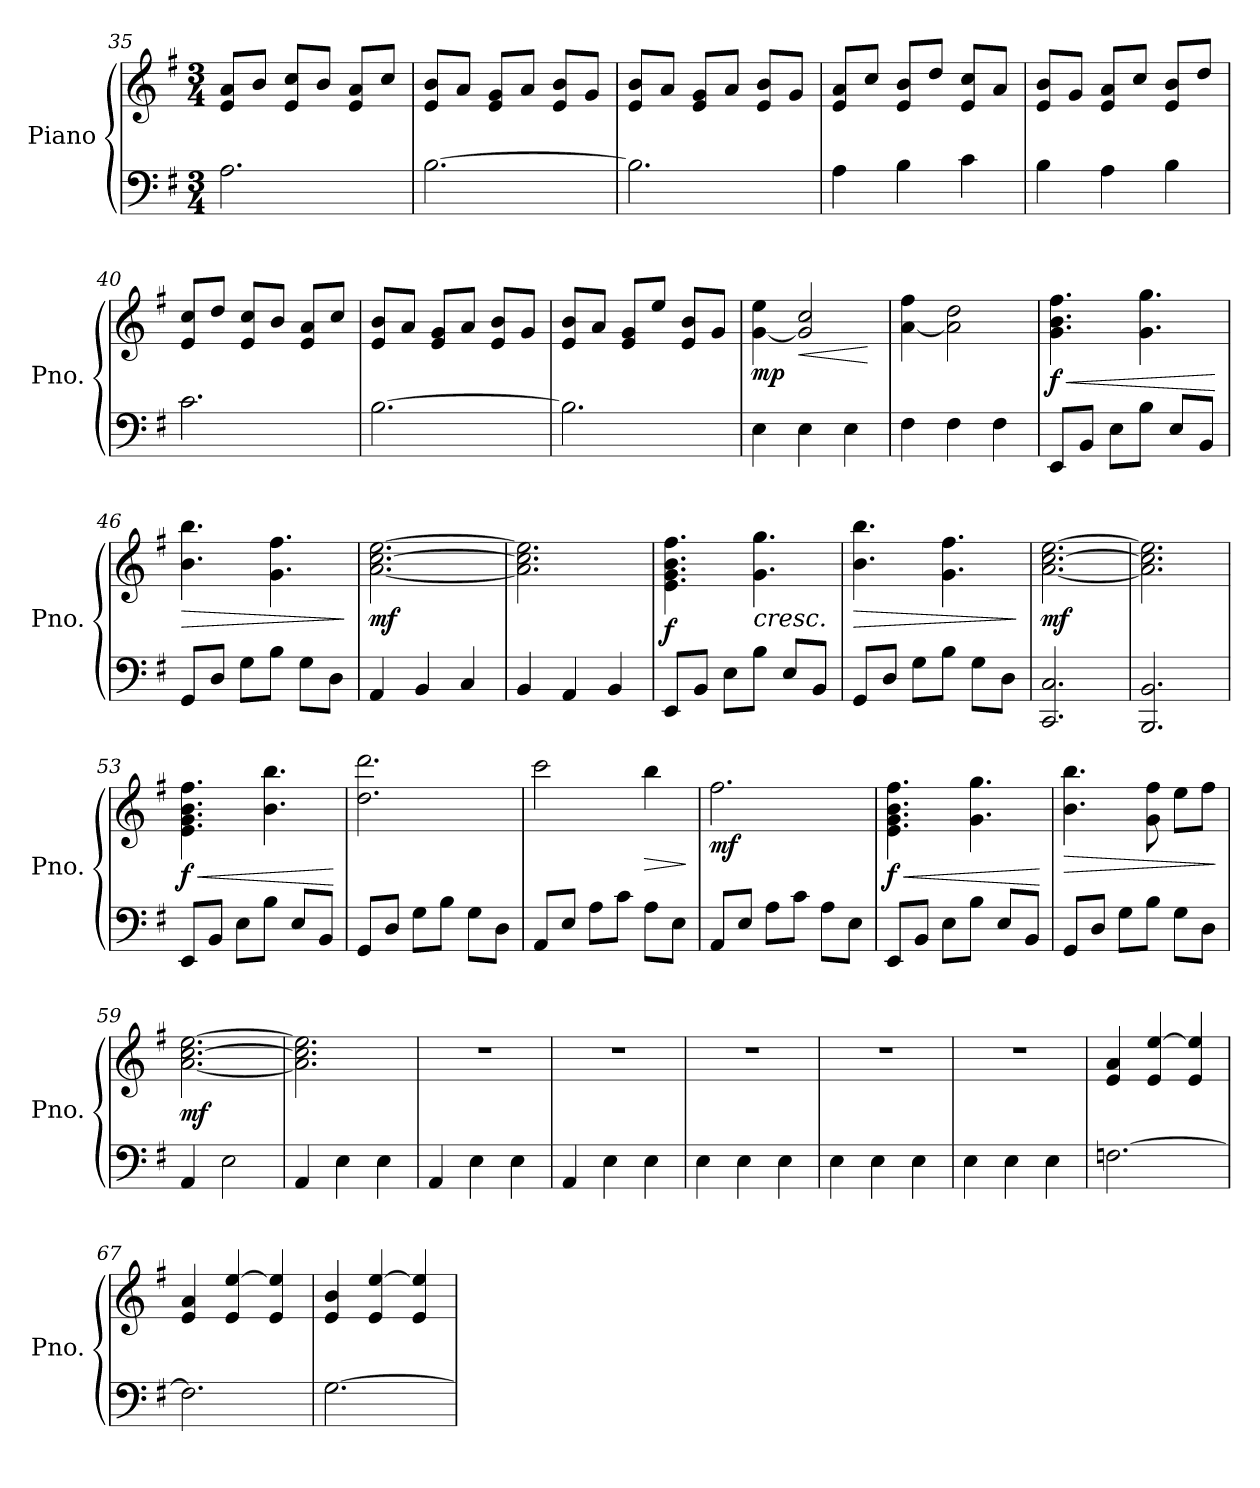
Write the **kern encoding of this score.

**kern	**kern	**dynam
*part1	*part1	*part1
*staff2	*staff1	*staff1/2
*I"Piano	*	*
*I'Pno.	*	*
*clefF4	*clefG2	*
*k[f#]	*k[f#]	*
*M3/4	*M3/4	*
=35	=35	=35
2.A\	8e/ 8a/L	.
.	8b/J	.
.	8e/ 8cc/L	.
.	8b/J	.
.	8e/ 8a/L	.
.	8cc/J	.
=36	=36	=36
[2.B\	8e/ 8b/L	.
.	8a/J	.
.	8e/ 8g/L	.
.	8a/J	.
.	8e/ 8b/L	.
.	8g/J	.
=37	=37	=37
2.B\]	8e/ 8b/L	.
.	8a/J	.
.	8e/ 8g/L	.
.	8a/J	.
.	8e/ 8b/L	.
.	8g/J	.
=38	=38	=38
4A\	8e/ 8a/L	.
.	8cc/J	.
4B\	8e/ 8b/L	.
.	8dd/J	.
4c\	8e/ 8cc/L	.
.	8a/J	.
=39	=39	=39
4B\	8e/ 8b/L	.
.	8g/J	.
4A\	8e/ 8a/L	.
.	8cc/J	.
4B\	8e/ 8b/L	.
.	8dd/J	.
!!LO:PB:g=z
=40	=40	=40
2.c\	8e/ 8cc/L	.
.	8dd/J	.
.	8e/ 8cc/L	.
.	8b/J	.
.	8e/ 8a/L	.
.	8cc/J	.
=41	=41	=41
[2.B\	8e/ 8b/L	.
.	8a/J	.
.	8e/ 8g/L	.
.	8a/J	.
.	8e/ 8b/L	.
.	8g/J	.
=42	=42	=42
2.B\]	8e/ 8b/L	.
.	8a/J	.
.	8e/ 8g/L	.
.	8ee/J	.
.	8e/ 8b/L	.
.	8g/J	.
=43	=43	=43
!	!	!LO:DY:b
4E\	[4g\ 4ee\	mp
!	!	!LO:HP:b
4E\	2g/] 2cc/	<
4E\	.	.
.	.	[
=44	=44	=44
4F#\	[4a\ 4ff#\	.
4F#\	2a\] 2dd\	.
4F#\	.	.
=45	=45	=45
!	!	!LO:HP:b
!	!	!LO:DY:n=1:b
8EE/L	4.g\ 4.b\ 4.ff#\	< f
8BB/J	.	.
8E\L	.	.
8B\J	4.g\ 4.gg\	.
8E/L	.	.
8BB/J	.	.
.	.	[
=46	=46	=46
!	!	!LO:HP:b
8GG/L	4.b\ 4.bb\	>
8D/J	.	.
8G\L	.	.
8B\J	4.g\ 4.ff#\	.
8G\L	.	.
8D\J	.	.
.	.	]
=47	=47	=47
!	!	!LO:DY:b
4AA/	[2.a\ [2.cc\ [2.ee\	mf
4BB/	.	.
4C/	.	.
=48	=48	=48
4BB/	2.a\] 2.cc\] 2.ee\]	.
4AA/	.	.
4BB/	.	.
!!LO:LB:g=z
=49	=49	=49
!	!	!LO:DY:b
8EE/L	4.e\ 4.g\ 4.b\ 4.ff#\	f
8BB/J	.	.
8E\L	.	.
!	!	!LO:HP:b
8B\J	4.g\ 4.gg\	<
8E/L	.	.
8BB/J	.	.
=50	=50	=50
!	!	!LO:HP:b
8GG/L	4.b\ 4.bb\	>
8D/J	.	.
8G\L	.	.
8B\J	4.g\ 4.ff#\	[
8G\L	.	.
8D\J	.	.
.	.	]
=51	=51	=51
!	!	!LO:DY:b
2.CC/ 2.C/	[2.a\ [2.cc\ [2.ee\	mf
=52	=52	=52
2.BBB/ 2.BB/	2.a\] 2.cc\] 2.ee\]	.
=53	=53	=53
!	!	!LO:HP:b
!	!	!LO:DY:n=1:b
8EE/L	4.e\ 4.g\ 4.b\ 4.ff#\	< f
8BB/J	.	.
8E\L	.	.
8B\J	4.b\ 4.bb\	.
8E/L	.	.
8BB/J	.	.
.	.	[
=54	=54	=54
8GG/L	2.dd\ 2.ddd\	.
8D/J	.	.
8G\L	.	.
8B\J	.	.
8G\L	.	.
8D\J	.	.
=55	=55	=55
8AA/L	2ccc\	.
8E/J	.	.
8A\L	.	.
8c\J	.	.
!	!	!LO:HP:b
8A\L	4bb\	>
8E\J	.	.
.	.	]
=56	=56	=56
!	!	!LO:DY:b
8AA/L	2.ff#\	mf
8E/J	.	.
8A\L	.	.
8c\J	.	.
8A\L	.	.
8E\J	.	.
!!LO:LB:g=z
=57	=57	=57
!	!	!LO:HP:b
!	!	!LO:DY:n=1:b
8EE/L	4.e\ 4.g\ 4.b\ 4.ff#\	< f
8BB/J	.	.
8E\L	.	.
8B\J	4.g\ 4.gg\	.
8E/L	.	.
8BB/J	.	.
.	.	[
=58	=58	=58
!	!	!LO:HP:b
8GG/L	4.b\ 4.bb\	>
8D/J	.	.
8G\L	.	.
8B\J	8g\ 8ff#\	.
8G\L	8ee\L	.
8D\J	8ff#\J	.
.	.	]
=59	=59	=59
!	!	!LO:DY:b
4AA/	[2.a\ [2.cc\ [2.ee\	mf
2E\	.	.
=60	=60	=60
4AA/	2.a\] 2.cc\] 2.ee\]	.
4E\	.	.
4E\	.	.
=61	=61	=61
4AA/	2.r	.
4E\	.	.
4E\	.	.
=62	=62	=62
4AA/	2.r	.
4E\	.	.
4E\	.	.
=63	=63	=63
4E\	2.r	.
4E\	.	.
4E\	.	.
=64	=64	=64
4E\	2.r	.
4E\	.	.
4E\	.	.
=65	=65	=65
4E\	2.r	.
4E\	.	.
4E\	.	.
=66	=66	=66
[2.Fn\	4e/ 4a/	.
.	4e/ [4ee/	.
.	4e/ 4ee/]	.
=67	=67	=67
2.F\]	4e/ 4a/	.
.	4e/ [4ee/	.
.	4e/ 4ee/]	.
!!LO:LB:g=z
=68	=68	=68
[2.G\	4e/ 4b/	.
.	4e/ [4ee/	.
.	4e/ 4ee/]	.
=	=	=
*-	*-	*-
